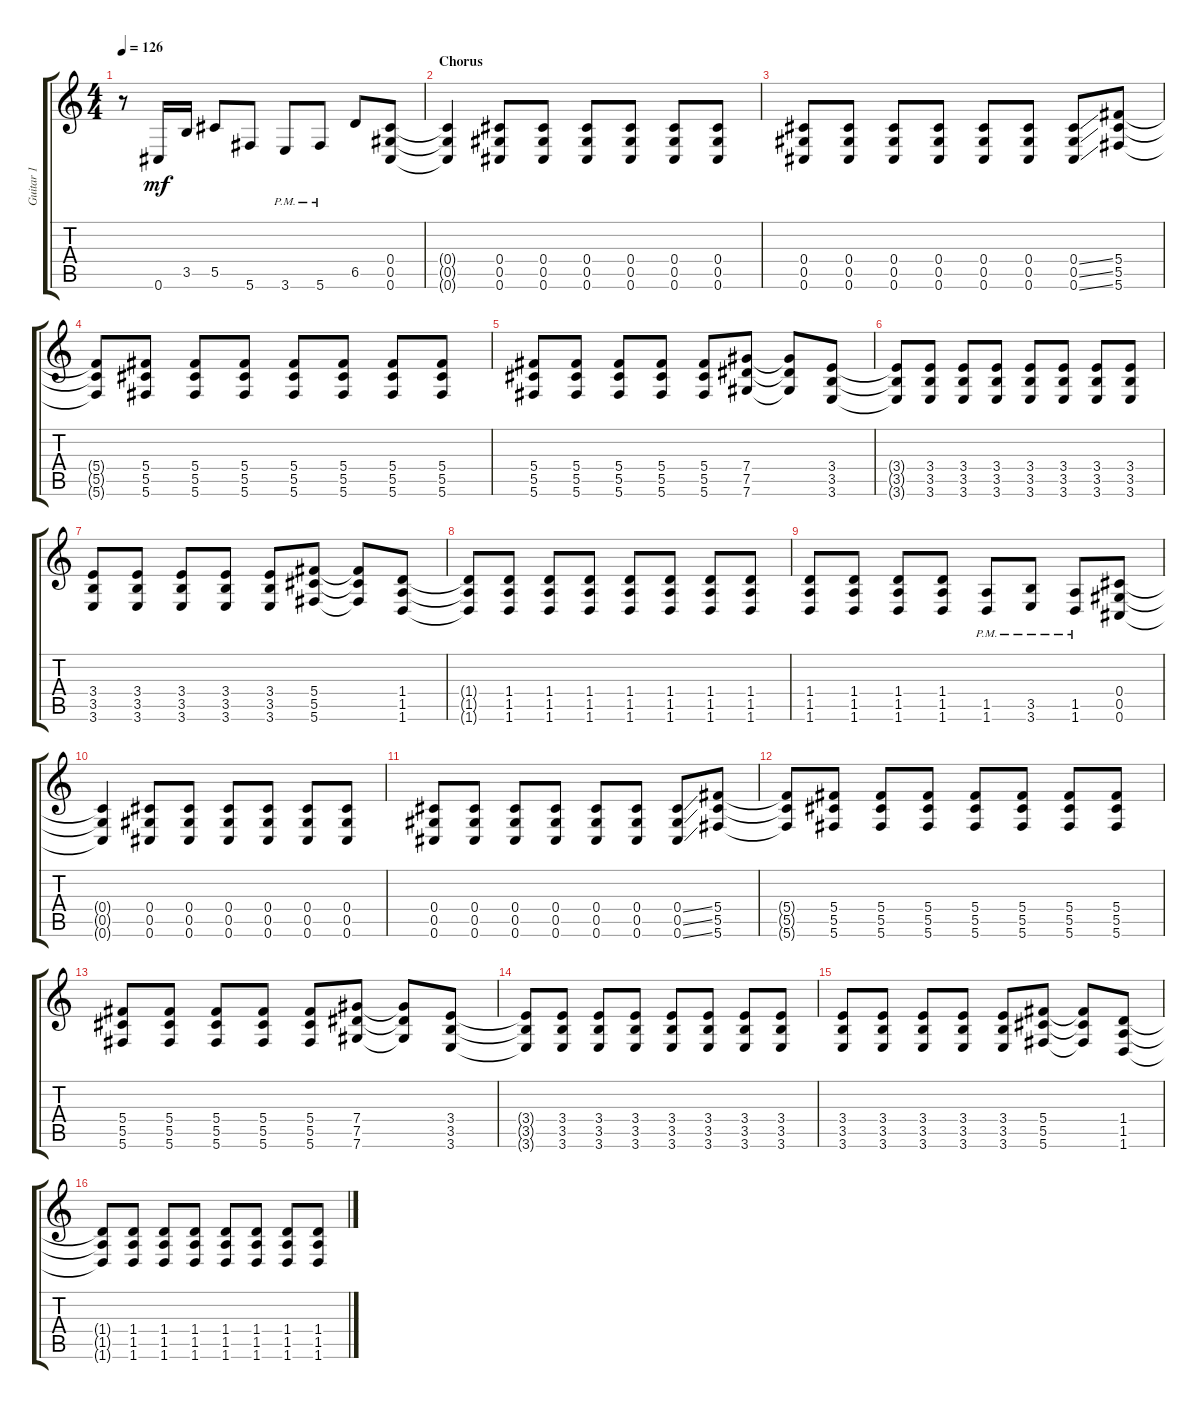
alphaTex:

\track ("Guitar 1" "Guitar 1") {instrument distortionguitar}
\staff {score tabs}
\tuning (Eb4 Bb3 Gb3 Db3 Ab2 Db2) {hide}
\ts (4 4)
\tempo 126
\clef g2
\ks c
r.8{dy mf} 0.6.16 3.5.16 5.5.8 5.6.8 3.6{pm}.8 5.6{pm}.8 6.5.8 (0.4 0.5 0.6).8 |
\section ("" "Chorus")
(0.4{t} 0.5{t} 0.6{t}).4 (0.4 0.5 0.6).8 (0.4 0.5 0.6).8 (0.4 0.5 0.6).8 (0.4 0.5 0.6).8 (0.4 0.5 0.6).8 (0.4 0.5 0.6).8 |
(0.4 0.5 0.6).8 (0.4 0.5 0.6).8 (0.4 0.5 0.6).8 (0.4 0.5 0.6).8 (0.4 0.5 0.6).8 (0.4 0.5 0.6).8 (0.4{ss} 0.5{ss} 0.6{ss}).8 (5.4 5.5 5.6).8 |
(5.4{t} 5.5{t} 5.6{t}).8 (5.4 5.5 5.6).8 (5.4 5.5 5.6).8 (5.4 5.5 5.6).8 (5.4 5.5 5.6).8 (5.4 5.5 5.6).8 (5.4 5.5 5.6).8 (5.4 5.5 5.6).8 |
(5.4 5.5 5.6).8 (5.4 5.5 5.6).8 (5.4 5.5 5.6).8 (5.4 5.5 5.6).8 (5.4 5.5 5.6).8 (7.4 7.5 7.6).8 (7.4{t} 7.5{t} 7.6{t}).8 (3.4 3.5 3.6).8 |
(3.4{t} 3.5{t} 3.6{t}).8 (3.4 3.5 3.6).8 (3.4 3.5 3.6).8 (3.4 3.5 3.6).8 (3.4 3.5 3.6).8 (3.4 3.5 3.6).8 (3.4 3.5 3.6).8 (3.4 3.5 3.6).8 |
(3.4 3.5 3.6).8 (3.4 3.5 3.6).8 (3.4 3.5 3.6).8 (3.4 3.5 3.6).8 (3.4 3.5 3.6).8 (5.4 5.5 5.6).8 (5.4{t} 5.5{t} 5.6{t}).8 (1.4 1.5 1.6).8 |
(1.4{t} 1.5{t} 1.6{t}).8 (1.4 1.5 1.6).8 (1.4 1.5 1.6).8 (1.4 1.5 1.6).8 (1.4 1.5 1.6).8 (1.4 1.5 1.6).8 (1.4 1.5 1.6).8 (1.4 1.5 1.6).8 |
(1.4 1.5 1.6).8 (1.4 1.5 1.6).8 (1.4 1.5 1.6).8 (1.4 1.5 1.6).8 (1.5{pm} 1.6{pm}).8 (3.5{pm} 3.6{pm}).8 (1.5{pm} 1.6{pm}).8 (0.4 0.5 0.6).8 |
(0.4{t} 0.5{t} 0.6{t}).4 (0.4 0.5 0.6).8 (0.4 0.5 0.6).8 (0.4 0.5 0.6).8 (0.4 0.5 0.6).8 (0.4 0.5 0.6).8 (0.4 0.5 0.6).8 |
(0.4 0.5 0.6).8 (0.4 0.5 0.6).8 (0.4 0.5 0.6).8 (0.4 0.5 0.6).8 (0.4 0.5 0.6).8 (0.4 0.5 0.6).8 (0.4{ss} 0.5{ss} 0.6{ss}).8 (5.4 5.5 5.6).8 |
(5.4{t} 5.5{t} 5.6{t}).8 (5.4 5.5 5.6).8 (5.4 5.5 5.6).8 (5.4 5.5 5.6).8 (5.4 5.5 5.6).8 (5.4 5.5 5.6).8 (5.4 5.5 5.6).8 (5.4 5.5 5.6).8 |
(5.4 5.5 5.6).8 (5.4 5.5 5.6).8 (5.4 5.5 5.6).8 (5.4 5.5 5.6).8 (5.4 5.5 5.6).8 (7.4 7.5 7.6).8 (7.4{t} 7.5{t} 7.6{t}).8 (3.4 3.5 3.6).8 |
(3.4{t} 3.5{t} 3.6{t}).8 (3.4 3.5 3.6).8 (3.4 3.5 3.6).8 (3.4 3.5 3.6).8 (3.4 3.5 3.6).8 (3.4 3.5 3.6).8 (3.4 3.5 3.6).8 (3.4 3.5 3.6).8 |
(3.4 3.5 3.6).8 (3.4 3.5 3.6).8 (3.4 3.5 3.6).8 (3.4 3.5 3.6).8 (3.4 3.5 3.6).8 (5.4 5.5 5.6).8 (5.4{t} 5.5{t} 5.6{t}).8 (1.4 1.5 1.6).8 |
(1.4{t} 1.5{t} 1.6{t}).8 (1.4 1.5 1.6).8 (1.4 1.5 1.6).8 (1.4 1.5 1.6).8 (1.4 1.5 1.6).8 (1.4 1.5 1.6).8 (1.4 1.5 1.6).8 (1.4 1.5 1.6).8
